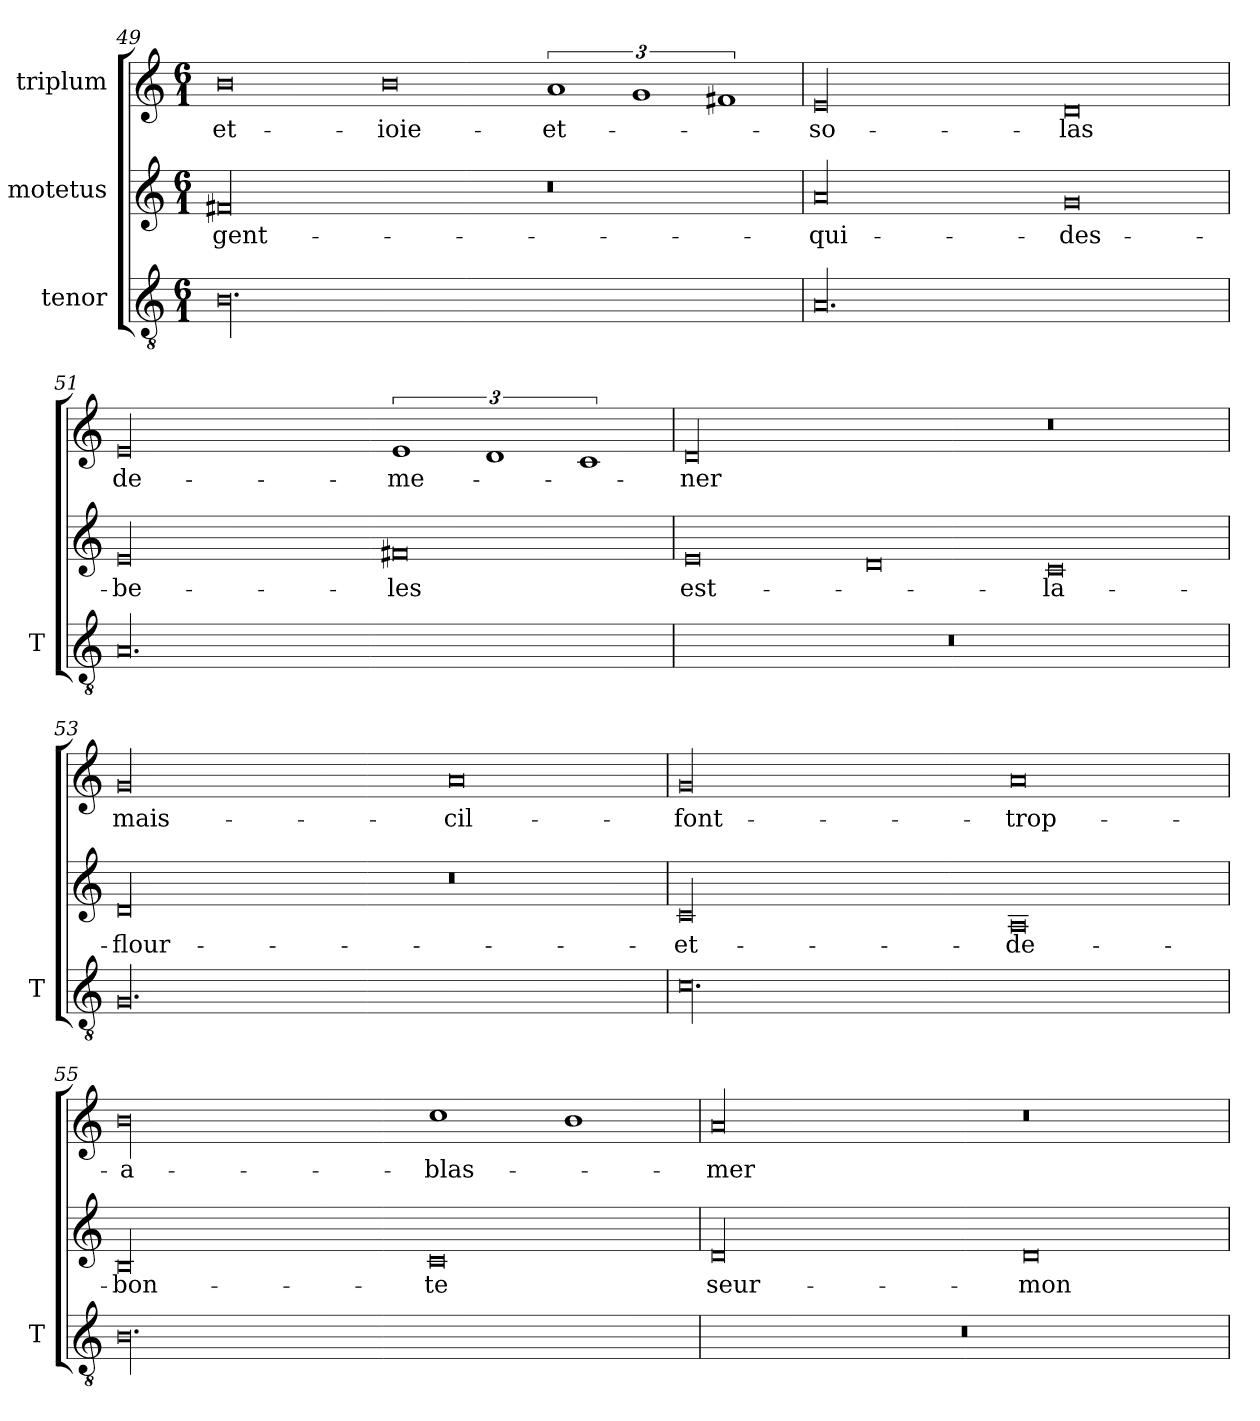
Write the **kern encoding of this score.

**kern	**kern	**text	**kern	**text
*part3	*part2	*part2	*part1	*part1
*staff3	*staff2	*staff2	*staff1	*staff1
*I"tenor	*I"motetus	*	*I"triplum	*
*I'T	*	*	*	*
!!LO:PB:g=z
*clefGv2	*clefG2	*	*clefG2	*
*k[]	*k[]	*	*k[]	*
*C:	*C:	*	*C:	*
*M6/1	*M6/1	*	*M6/1	*
=49	=49	=49	=49	=49
00.B\	00f#X/	gent-	0b\	et-
.	.	.	0b\	ioie-
.	0r	.	3%2a/	et-
.	.	.	3%2g/	.
.	.	.	3%2f#X/	.
=50	=50	=50	=50	=50
00.A/	00a/	qui-	00e/	so-
.	0g/	des-	0d/	-las
=51	=51	=51	=51	=51
00.A/	00e/	be-	00e/	de-
.	0f#X/	-les	3%2e/	-me-
.	.	.	3%2d/	.
.	.	.	3%2c/	.
=52	=52	=52	=52	=52
00.r	0e/	est-	00d/	-ner
.	0d/	.	.	.
.	0c/	la-	0r	.
=53	=53	=53	=53	=53
00.G/	00d/	flour-	00g/	mais-
.	0r	.	0a/	cil-
=54	=54	=54	=54	=54
00.c\	00c/	et-	00g/	font-
.	0A/	de-	0a/	trop-
=55	=55	=55	=55	=55
00.B\	00B/	bon-	00b\	a-
.	0c/	-te	1cc\	blas-
.	.	.	1b\	.
=56	=56	=56	=56	=56
00.r	00d/	seur-	00a/	-mer
.	0d/	mon-	0r	.
=	=	=	=	=
*-	*-	*-	*-	*-
